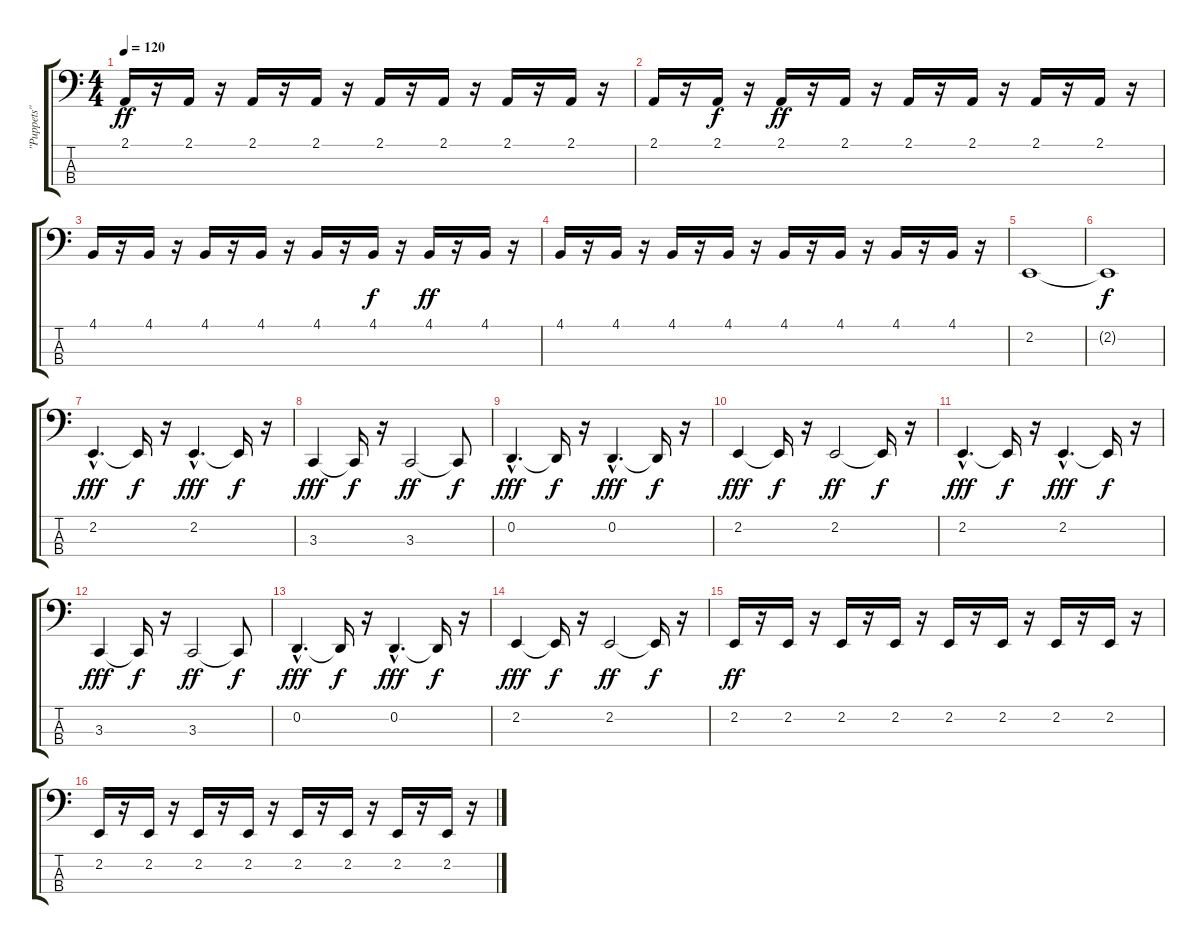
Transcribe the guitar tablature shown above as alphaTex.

\track ("\"Puppets\"  by:" "\"Puppets\" ") {instrument lead8bassandlead}
\staff {score tabs}
\tuning (G2 D2 A1 E1) {hide}
\ts (4 4)
\tempo 120
\clef f4
\ks c
2.1.16{dy ff} r.16 2.1.16 r.16 2.1.16 r.16 2.1.16 r.16 2.1.16 r.16 2.1.16 r.16 2.1.16 r.16 2.1.16 r.16 |
2.1.16 r.16 2.1.16{dy f} r.16 2.1.16{dy ff} r.16 2.1.16 r.16 2.1.16 r.16 2.1.16 r.16 2.1.16 r.16 2.1.16 r.16 |
4.1.16 r.16 4.1.16 r.16 4.1.16 r.16 4.1.16 r.16 4.1.16 r.16 4.1.16{dy f} r.16 4.1.16{dy ff} r.16 4.1.16 r.16 |
4.1.16 r.16 4.1.16 r.16 4.1.16 r.16 4.1.16 r.16 4.1.16 r.16 4.1.16 r.16 4.1.16 r.16 4.1.16 r.16 |
2.2.1 |
2.2{t}.1{dy f} |
2.2{hac}.4{d dy fff} 2.2{t}.16{dy f} r.16 2.2{hac}.4{d dy fff} 2.2{t}.16{dy f} r.16 |
3.3.4{dy fff} 3.3{t}.16{dy f} r.16 3.3.2{dy ff} 3.3{t}.8{dy f} |
0.2{hac}.4{d dy fff} 0.2{t}.16{dy f} r.16 0.2{hac}.4{d dy fff} 0.2{t}.16{dy f} r.16 |
2.2.4{dy fff} 2.2{t}.16{dy f} r.16 2.2.2{dy ff} 2.2{t}.16{dy f} r.16 |
2.2{hac}.4{d dy fff} 2.2{t}.16{dy f} r.16 2.2{hac}.4{d dy fff} 2.2{t}.16{dy f} r.16 |
3.3.4{dy fff} 3.3{t}.16{dy f} r.16 3.3.2{dy ff} 3.3{t}.8{dy f} |
0.2{hac}.4{d dy fff} 0.2{t}.16{dy f} r.16 0.2{hac}.4{d dy fff} 0.2{t}.16{dy f} r.16 |
2.2.4{dy fff} 2.2{t}.16{dy f} r.16 2.2.2{dy ff} 2.2{t}.16{dy f} r.16 |
2.2.16{dy ff} r.16 2.2.16 r.16 2.2.16 r.16 2.2.16 r.16 2.2.16 r.16 2.2.16 r.16 2.2.16 r.16 2.2.16 r.16 |
2.2.16 r.16 2.2.16 r.16 2.2.16 r.16 2.2.16 r.16 2.2.16 r.16 2.2.16 r.16 2.2.16 r.16 2.2.16 r.16
